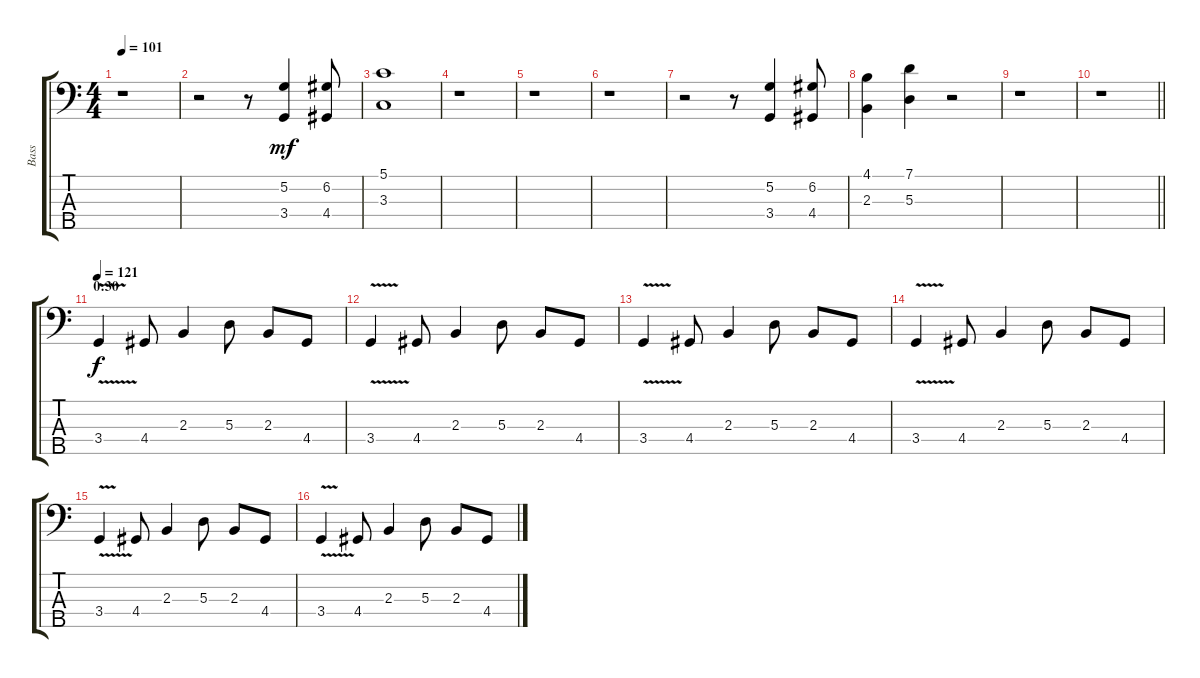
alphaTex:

\track ("Bass" "Bass") {instrument electricbasspick}
\staff {score tabs}
\tuning (G2 D2 A1 E1 B0) {hide}
\ts (4 4)
\tempo 101
\clef f4
\ks c
r.1{dy mf instrument electricbasspick} |
r.2 r.8{volume 14 instrument timpani} (5.2 3.4).4 (6.2 4.4).8 |
(5.1 3.3).1 |
r.1 |
r.1 |
r.1 |
r.2 r.8 (5.2 3.4).4 (6.2 4.4).8 |
(4.1 2.3).4 (7.1 5.3).4 r.2 |
r.1 |
\barLineRight lightlight
r.1{volume 16 instrument electricbasspick} |
\section ("" "0:30")
\tempo 121
3.4{v}.4{dy f} 4.4.8 2.3.4 5.3.8 2.3.8 4.4.8 |
3.4{v}.4 4.4.8 2.3.4 5.3.8 2.3.8 4.4.8 |
3.4{v}.4 4.4.8 2.3.4 5.3.8 2.3.8 4.4.8 |
3.4{v}.4 4.4.8 2.3.4 5.3.8 2.3.8 4.4.8 |
3.4{v}.4 4.4.8 2.3.4 5.3.8 2.3.8 4.4.8 |
3.4{v}.4 4.4.8 2.3.4 5.3.8 2.3.8 4.4.8
